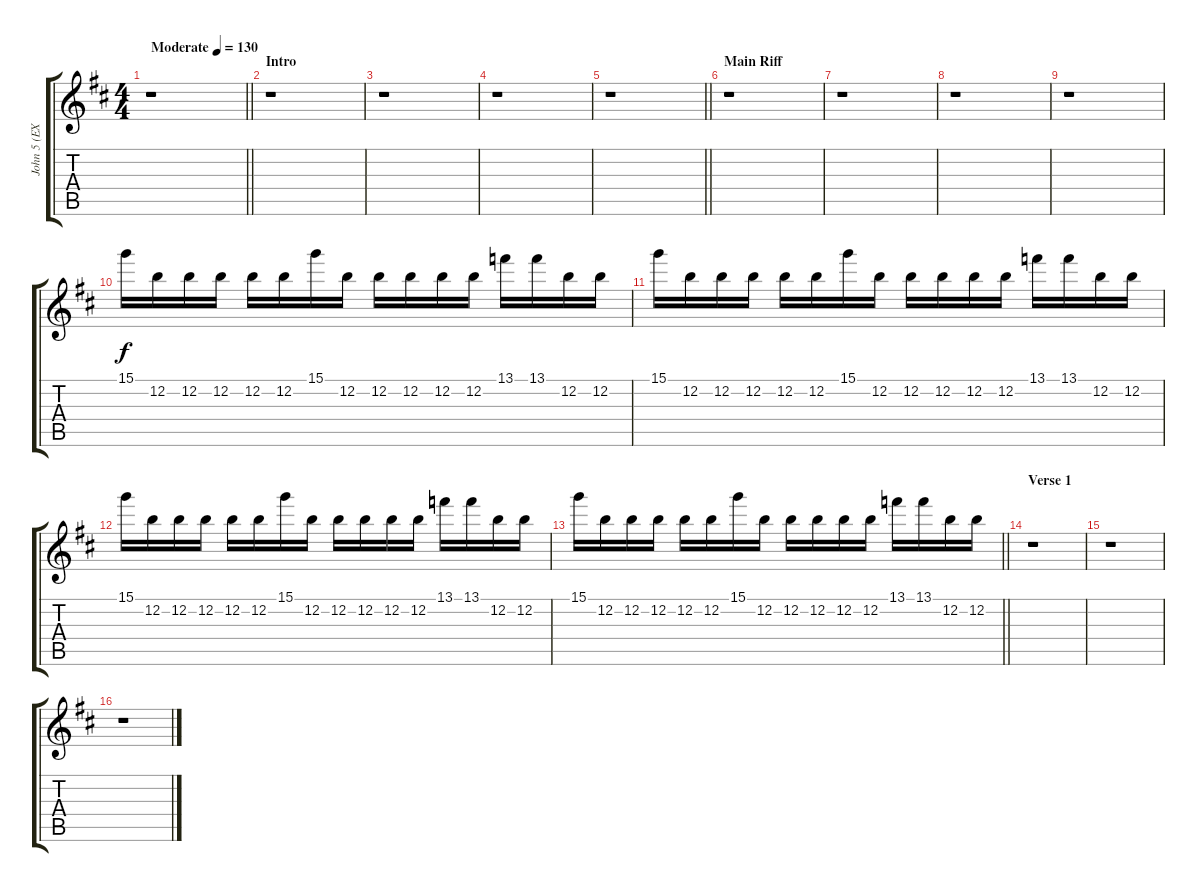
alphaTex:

\track ("John 5 (EXTRA3)" "John 5 (EX") {instrument overdrivenguitar}
\staff {score tabs}
\tuning (E4 B3 G3 D3 A2 B1) {hide}
\ts (4 4)
\tempo (130 "Moderate")
\clef g2
\barLineRight lightlight
\ks d
r.1{dy f instrument overdrivenguitar} |
\section ("" "Intro")
r.1 |
r.1 |
r.1 |
\barLineRight lightlight
r.1 |
\section ("" "Main Riff")
r.1 |
r.1 |
r.1 |
r.1 |
15.1.16 12.2.16 12.2.16 12.2.16 12.2.16 12.2.16 15.1.16 12.2.16 12.2.16 12.2.16 12.2.16 12.2.16 13.1.16 13.1.16 12.2.16 12.2.16 |
15.1.16 12.2.16 12.2.16 12.2.16 12.2.16 12.2.16 15.1.16 12.2.16 12.2.16 12.2.16 12.2.16 12.2.16 13.1.16 13.1.16 12.2.16 12.2.16 |
15.1.16 12.2.16 12.2.16 12.2.16 12.2.16 12.2.16 15.1.16 12.2.16 12.2.16 12.2.16 12.2.16 12.2.16 13.1.16 13.1.16 12.2.16 12.2.16 |
\barLineRight lightlight
15.1.16 12.2.16 12.2.16 12.2.16 12.2.16 12.2.16 15.1.16 12.2.16 12.2.16 12.2.16 12.2.16 12.2.16 13.1.16 13.1.16 12.2.16 12.2.16 |
\section ("" "Verse 1")
r.1 |
r.1 |
r.1
